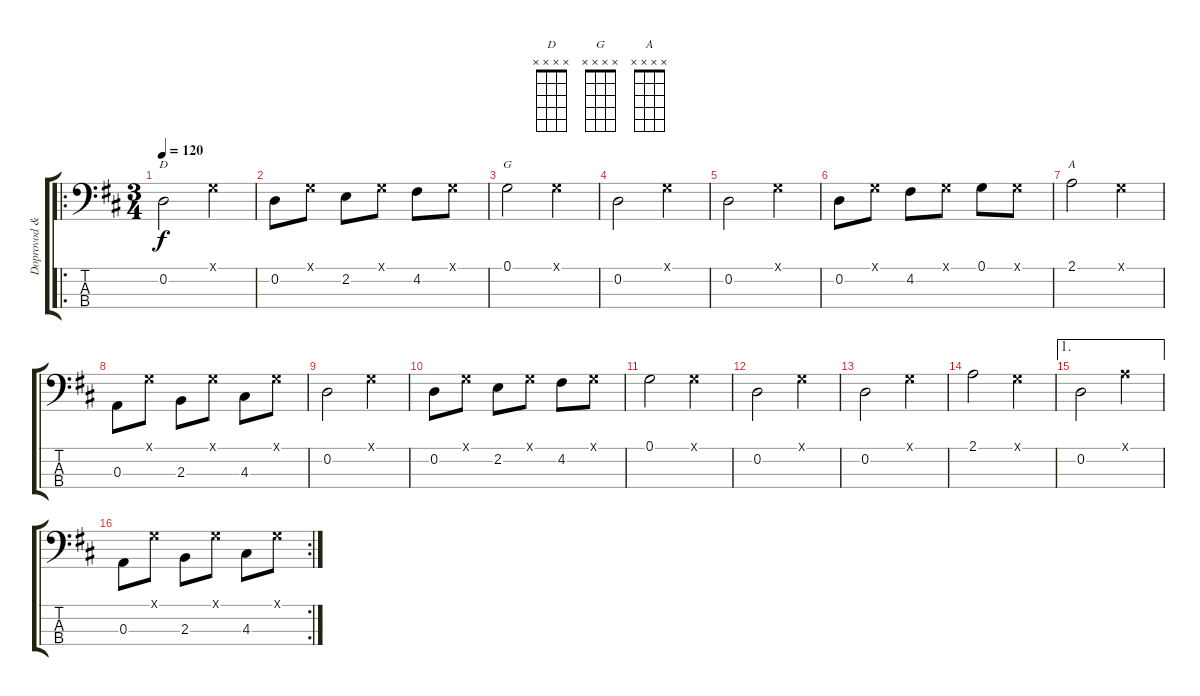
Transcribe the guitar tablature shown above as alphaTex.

\track ("Doprovod & slap" "Doprovod &") {instrument acousticbass}
\staff {score tabs}
\tuning (G2 D2 A1 E1) {hide}
\chord ("D" x x x x)
\chord ("G" x x x x)
\chord ("A" x x x x)
\ro
\ts (3 4)
\tempo 120
\clef f4
\ks d
0.2.2{ch "D" dy f instrument acousticbass} 0.1{x}.4 |
0.2.8 0.1{x}.8 2.2.8 0.1{x}.8 4.2.8 0.1{x}.8 |
0.1.2{ch "G"} 0.1{x}.4 |
0.2.2 0.1{x}.4 |
0.2.2 0.1{x}.4 |
0.2.8 0.1{x}.8 4.2.8 0.1{x}.8 0.1.8 0.1{x}.8 |
2.1.2{ch "A"} 0.1{x}.4 |
0.3.8 0.1{x}.8 2.3.8 0.1{x}.8 4.3.8 0.1{x}.8 |
0.2.2 0.1{x}.4 |
0.2.8 0.1{x}.8 2.2.8 0.1{x}.8 4.2.8 0.1{x}.8 |
0.1.2 0.1{x}.4 |
0.2.2 0.1{x}.4 |
0.2.2 0.1{x}.4 |
2.1.2 0.1{x}.4 |
\ae 1
0.2.2 2.1{x}.4 |
\rc 2
0.3.8 0.1{x}.8 2.3.8 0.1{x}.8 4.3.8 0.1{x}.8
